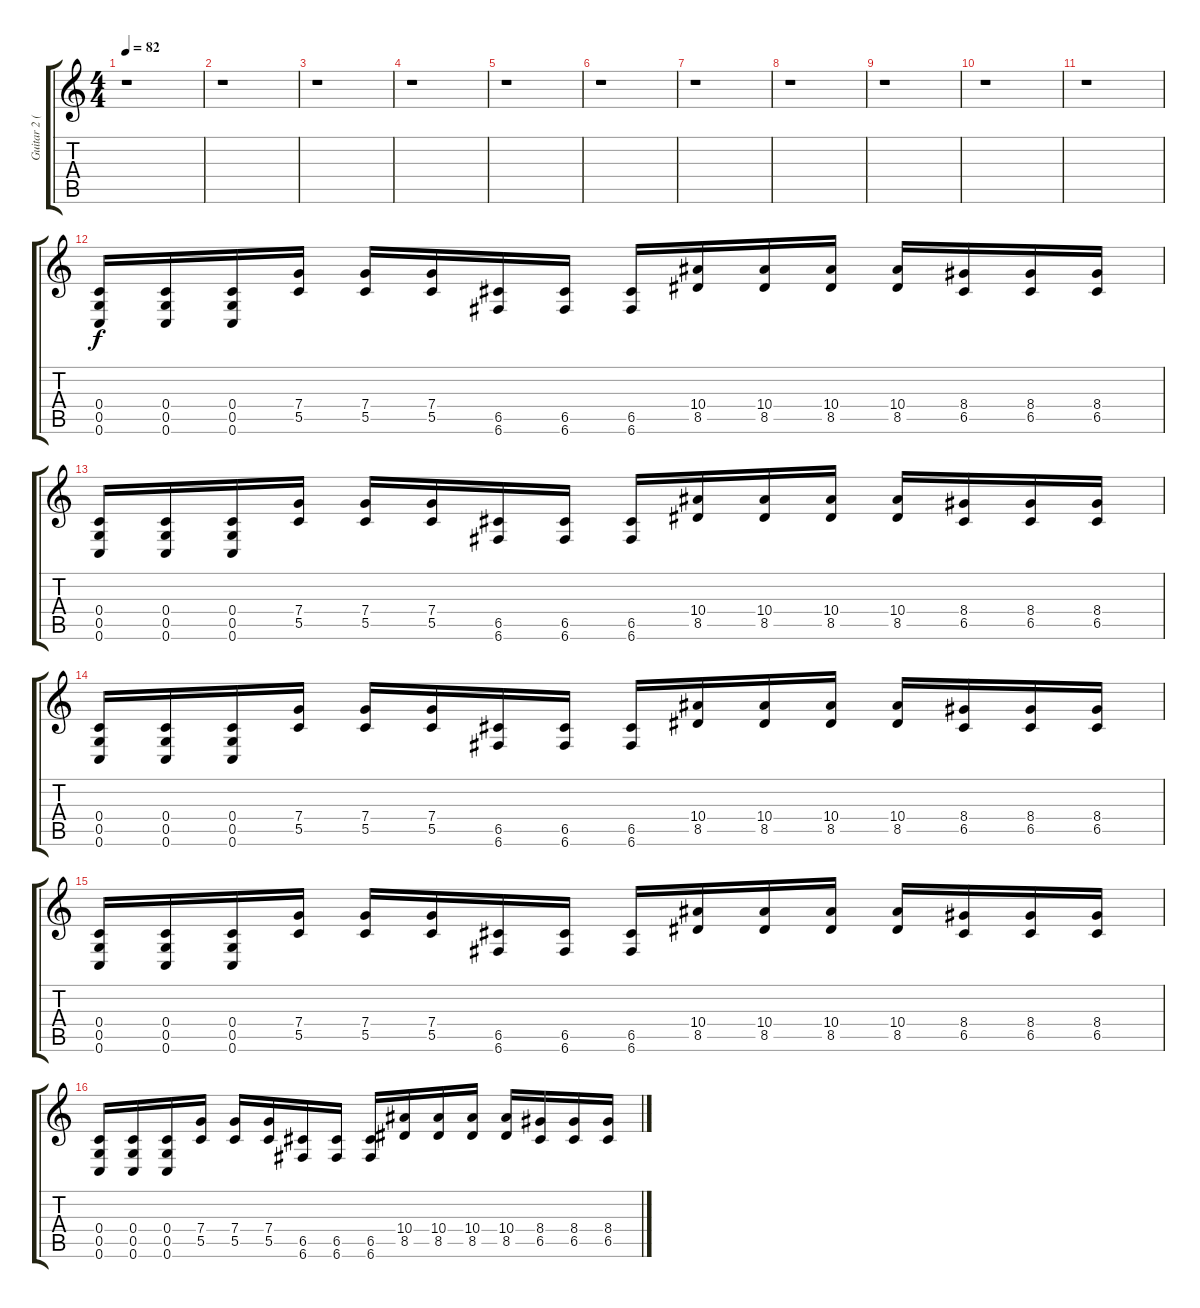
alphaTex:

\track ("Guitar 2 (Back Up)" "Guitar 2 (") {instrument distortionguitar}
\staff {score tabs}
\tuning (D4 A3 F3 C3 G2 C2) {hide}
\ts (4 4)
\tempo 82
\clef g2
\ks c
r.1{dy f} |
r.1 |
r.1 |
r.1 |
r.1 |
r.1 |
r.1 |
r.1 |
r.1 |
r.1 |
r.1{volume 16} |
(0.4 0.5 0.6).16 (0.4 0.5 0.6).16 (0.4 0.5 0.6).16 (7.4 5.5).16 (7.4 5.5).16 (7.4 5.5).16 (6.5 6.6).16 (6.5 6.6).16 (6.5 6.6).16 (10.4 8.5).16 (10.4 8.5).16 (10.4 8.5).16 (10.4 8.5).16 (8.4 6.5).16 (8.4 6.5).16 (8.4 6.5).16 |
(0.4 0.5 0.6).16 (0.4 0.5 0.6).16 (0.4 0.5 0.6).16 (7.4 5.5).16 (7.4 5.5).16 (7.4 5.5).16 (6.5 6.6).16 (6.5 6.6).16 (6.5 6.6).16 (10.4 8.5).16 (10.4 8.5).16 (10.4 8.5).16 (10.4 8.5).16 (8.4 6.5).16 (8.4 6.5).16 (8.4 6.5).16 |
(0.4 0.5 0.6).16 (0.4 0.5 0.6).16 (0.4 0.5 0.6).16 (7.4 5.5).16 (7.4 5.5).16 (7.4 5.5).16 (6.5 6.6).16 (6.5 6.6).16 (6.5 6.6).16 (10.4 8.5).16 (10.4 8.5).16 (10.4 8.5).16 (10.4 8.5).16 (8.4 6.5).16 (8.4 6.5).16 (8.4 6.5).16 |
(0.4 0.5 0.6).16 (0.4 0.5 0.6).16 (0.4 0.5 0.6).16 (7.4 5.5).16 (7.4 5.5).16 (7.4 5.5).16 (6.5 6.6).16 (6.5 6.6).16 (6.5 6.6).16 (10.4 8.5).16 (10.4 8.5).16 (10.4 8.5).16 (10.4 8.5).16 (8.4 6.5).16 (8.4 6.5).16 (8.4 6.5).16 |
(0.4 0.5 0.6).16 (0.4 0.5 0.6).16 (0.4 0.5 0.6).16 (7.4 5.5).16 (7.4 5.5).16 (7.4 5.5).16 (6.5 6.6).16 (6.5 6.6).16 (6.5 6.6).16 (10.4 8.5).16 (10.4 8.5).16 (10.4 8.5).16 (10.4 8.5).16 (8.4 6.5).16 (8.4 6.5).16 (8.4 6.5).16
